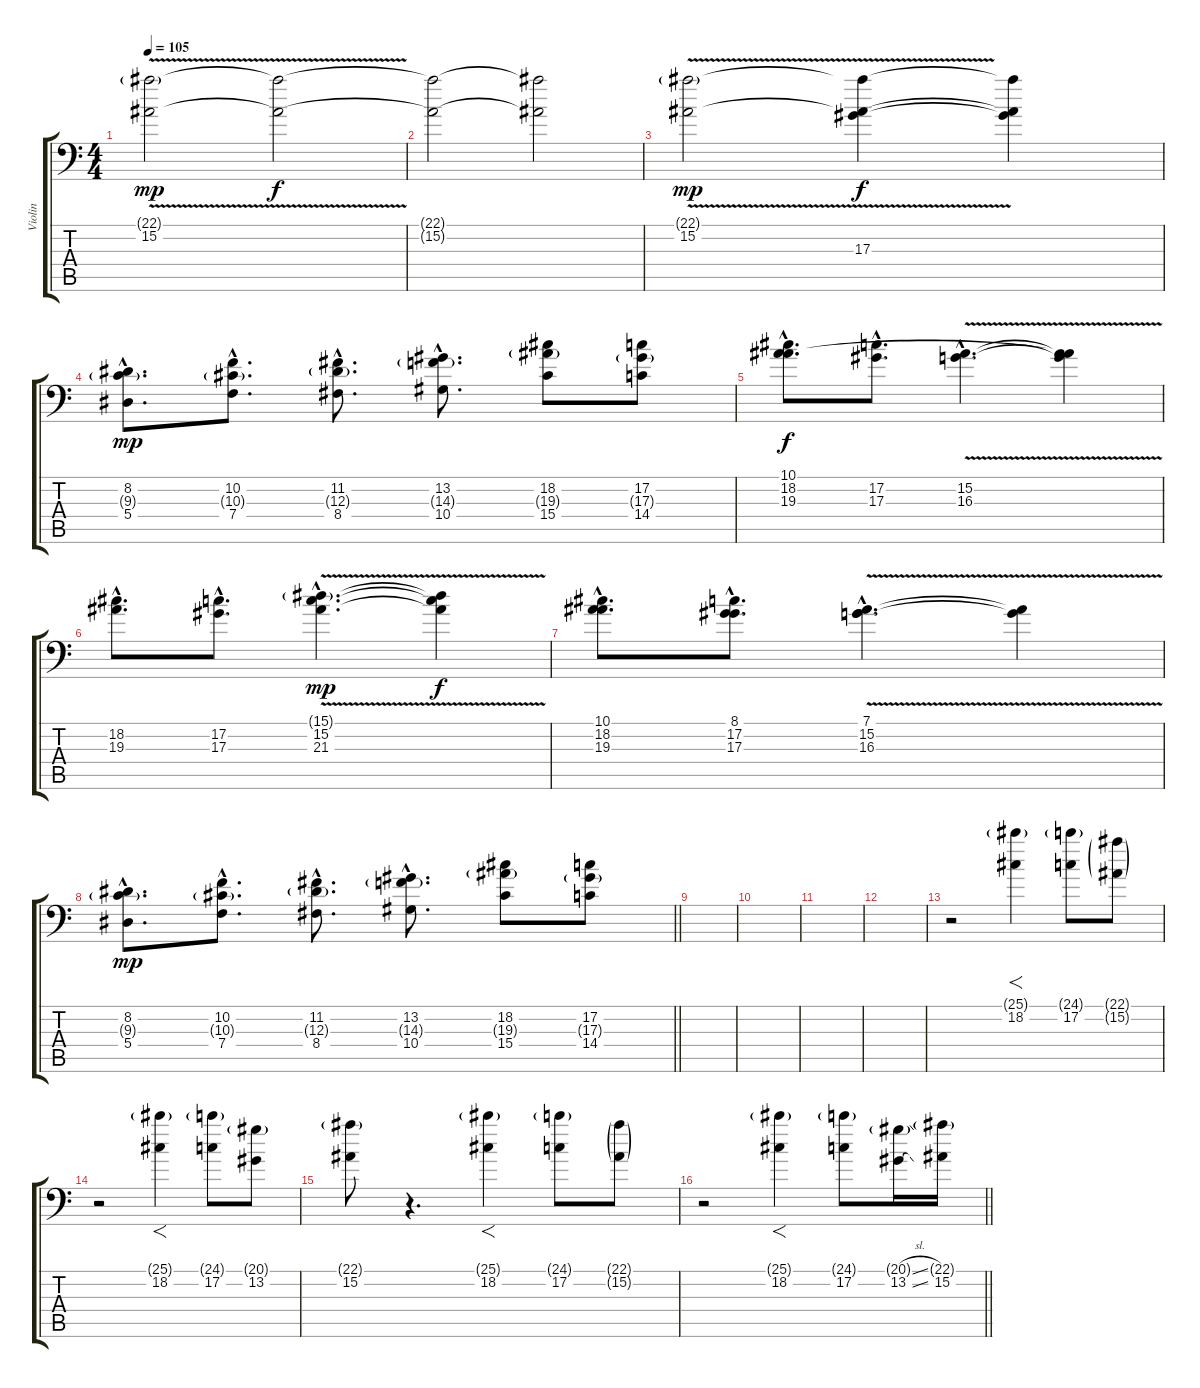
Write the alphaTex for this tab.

\track ("Violin" "Violin") {instrument violin}
\staff {score tabs}
\tuning (C4 G3 Eb3 Bb2 F2 Bb1) {hide}
\ts (4 4)
\tempo 105
\clef f4
\ks c
(22.1{v g} 15.2{v}).2{dy mp} (22.1{t} 15.2{t}).2{dy f volume 6} |
(22.1{t} 15.2{t}).2 (22.1{t} 15.2{t}).2{volume 13} |
(22.1{v g} 15.2{v}).2{dy mp} (22.1{t} 15.2{t} 17.3).4{dy f volume 12} (22.1{t} 15.2{t} 17.3{t}).4{volume 5} |
(8.2{hac} 9.3{g hac} 5.4{hac}).8{d dy mp volume 7} (10.2{hac} 10.3{g hac} 7.4{hac}).8{d volume 16} (11.2{hac} 12.3{g hac} 8.4{hac}).8{d} (13.2{hac} 14.3{g hac} 10.4{hac}).8{d} (18.2 19.3{g} 15.4).8 (17.2 17.3{g} 14.4).8 |
(10.1{hac} 18.2{hac} 19.3{hac}).8{d dy f volume 11} (17.2{hac} 17.3{hac}).8{d} (15.2{v hac} 16.3{v hac}).4{d} (10.1{t} 15.2{t} 16.3{t}).4{volume 4} |
(18.2{hac} 19.3{hac}).8{d volume 11} (17.2{hac} 17.3{hac}).8{d} (15.1{v g hac} 15.2{v hac} 21.3{v hac}).4{d dy mp} (15.1{t} 15.2{t} 21.3{t}).4{dy f volume 8} |
(10.1{hac} 18.2{hac} 19.3{hac}).8{d volume 11} (8.1{hac} 17.2{hac} 17.3{hac}).8{d} (7.1{v hac} 15.2{v hac} 16.3{v hac}).4{d} (15.2{t} 16.3{t}).4{volume 4} |
\barLineRight lightlight
(8.2{hac} 9.3{g hac} 5.4{hac}).8{d dy mp volume 12} (10.2{hac} 10.3{g hac} 7.4{hac}).8{d volume 16} (11.2{hac} 12.3{g hac} 8.4{hac}).8{d} (13.2{hac} 14.3{g hac} 10.4{hac}).8{d} (18.2 19.3{g} 15.4).8 (17.2 17.3{g} 14.4).8 |
|
|
|
|
r.2{volume 13} (25.1{g} 18.2).4{f} (24.1{g} 17.2).8 (22.1{g} 15.2{g}).8 |
r.2{volume 12} (25.1{g} 18.2).4{f} (24.1{g} 17.2).8 (20.1{g} 13.2).8 |
(22.1{g} 15.2).8 r.4{d} (25.1{g} 18.2).4{f} (24.1{g} 17.2).8 (22.1{g} 15.2{g}).8 |
\barLineRight lightlight
r.2 (25.1{g} 18.2).4{f} (24.1{g} 17.2).8 (20.1{sl g} 13.2{sl}).16 (22.1{g} 15.2).16
